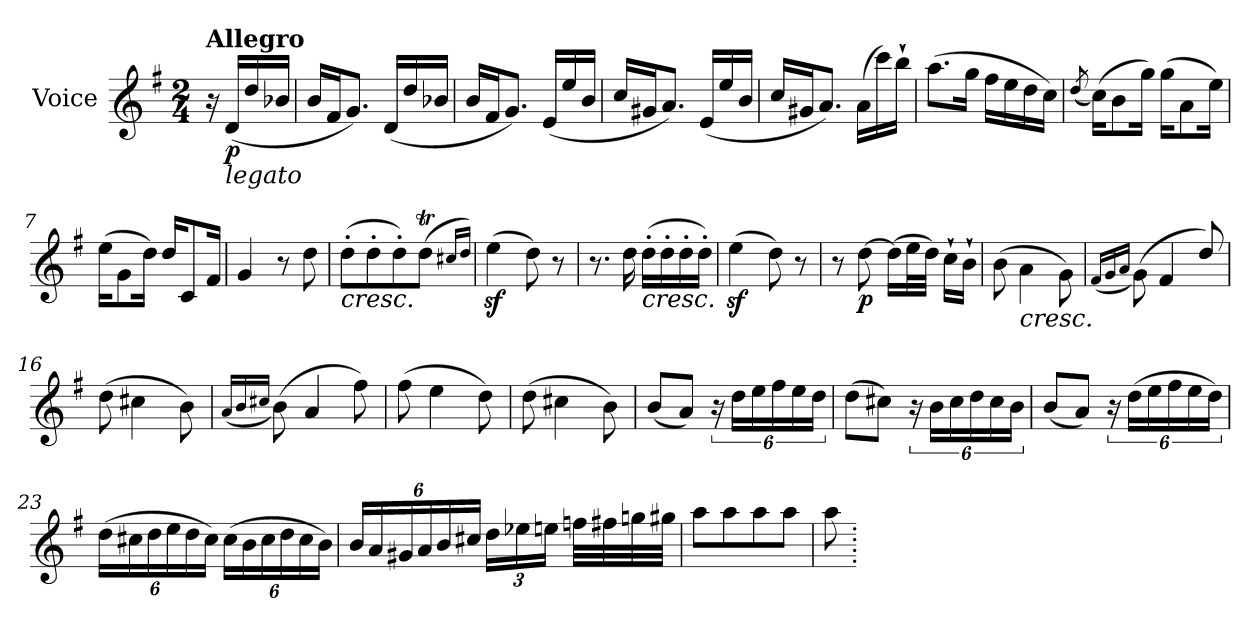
**kern	**dynam
*part1	*part1
*staff1	*staff1
*I"Voice	*
*I'V	*
*clefG2	*
*k[f#]	*
*M2/4	*
=	=
!LO:TX:a:B:t=Allegro	!
16r	.
!LO:TX:b:i:t=legato	!
!	!LO:DY:b
(<16d/LL	p
16dd/	.
16b-Xi/JJ	.
=1	=1
16b/LL	.
16f#/J	.
8.g/J)	.
(<16d/LL	.
16dd/	.
16b-Xi/JJ	.
=2	=2
16b/LL	.
16f#/J	.
8.g/J)	.
(<16e/LL	.
16ee/	.
16b/JJ	.
=3	=3
16cc/LL	.
16g#X/J	.
8.a/J)	.
(<16e/LL	.
16ee/	.
16b/JJ	.
=4	=4
16cc/LL	.
16g#X/J	.
8.a/J)	.
(>16a\LL	.
16ccc\)	.
16bb`\JJ	.
=5	=5
(>8.aa\L	.
16gg\Jk	.
16ff#\LL	.
16ee\	.
16dd\	.
16cc\JJ)	.
!!LO:LB:g=z
=6	=6
(<8qdd/	.
(>16cc\KL)	.
8b\	.
16gg\Jk)	.
(>16gg\KL	.
8a\	.
16ee\Jk)	.
=7	=7
(>16ee\KL	.
8g\	.
16dd\Jk)	.
16dd/KL	.
8c/	.
16f#/Jk	.
=8	=8
4g/	.
8r	.
8dd\	.
=9	=9
!LO:TX:b:i:t=cresc.	!
(>8dd'\L	.
8dd'\	.
8dd'\)	.
(>8ddT\J	.
16qcc#X/LL	.
16qdd/JJ)	.
=10	=10
(>4eez<\	.
8dd\)	.
8r	.
=11	=11
8.r	.
16dd\	.
!LO:TX:b:i:t=cresc.	!
(>16dd'\LL	.
16dd'\	.
16dd'\	.
16dd'\JJ)	.
!!LO:LB:g=z
=12	=12
(>4eez<\	.
8dd\)	.
8r	.
=13	=13
8r	.
!	!LO:DY:b
[8dd\	p
(>16dd\LL]	.
32ee\L	.
32dd\JJJ)	.
16cc`\LL	.
16b`\JJ	.
=14	=14
(>8b\	.
!LO:TX:b:i:t=cresc.	!
4a\	.
8g\)	.
=15	=15
(<16qf#/LL	.
16qg/	.
16qa/JJ	.
(>8g\)	.
4f#/	.
8dd/)	.
=16	=16
(>8dd\	.
4cc#X\	.
8b\)	.
=17	=17
(<16qa/LL	.
16qb/	.
16qcc#X/JJ	.
(>8b\)	.
4a/	.
8ff#\)	.
!!LO:LB:g=z
=18	=18
(>8ff#\	.
4ee\	.
8dd\)	.
=19	=19
(>8dd\	.
4cc#X\	.
8b\)	.
=20	=20
(<8b/L	.
8a/J)	.
24r	.
24dd\LL	.
24ee\	.
24ff#\	.
24ee\	.
24dd\JJ	.
=21	=21
(>8dd\L	.
8cc#X\J)	.
24r	.
24b\LL	.
24cc#\	.
24dd\	.
24cc#\	.
24b\JJ	.
=22	=22
(<8b/L	.
8a/J)	.
24r	.
(>24dd\LL	.
24ee\	.
24ff#\	.
24ee\	.
24dd\JJ)	.
!!LO:LB:g=z
=23	=23
*Xbrackettup	*
(>24dd\LL	.
24cc#X\	.
24dd\	.
24ee\	.
24dd\	.
24cc#\JJ)	.
(>24cc#\LL	.
24b\	.
24cc#\	.
24dd\	.
24cc#\	.
24b\JJ)	.
=24	=24
24b/LL	.
24a/	.
24g#X/	.
24a/	.
24b/	.
24cc#X/JJ	.
24dd\LL	.
24ee-Xi\	.
24ee\JJ	.
32ffn\LLL	.
32ff#X\	.
32ggn\	.
32gg#X\JJJ	.
=25	=25
8aa\L	.
8aa\	.
8aa\	.
8aa\J	.
=26	=26
8aa\	.
=.	=.
*-	*-
